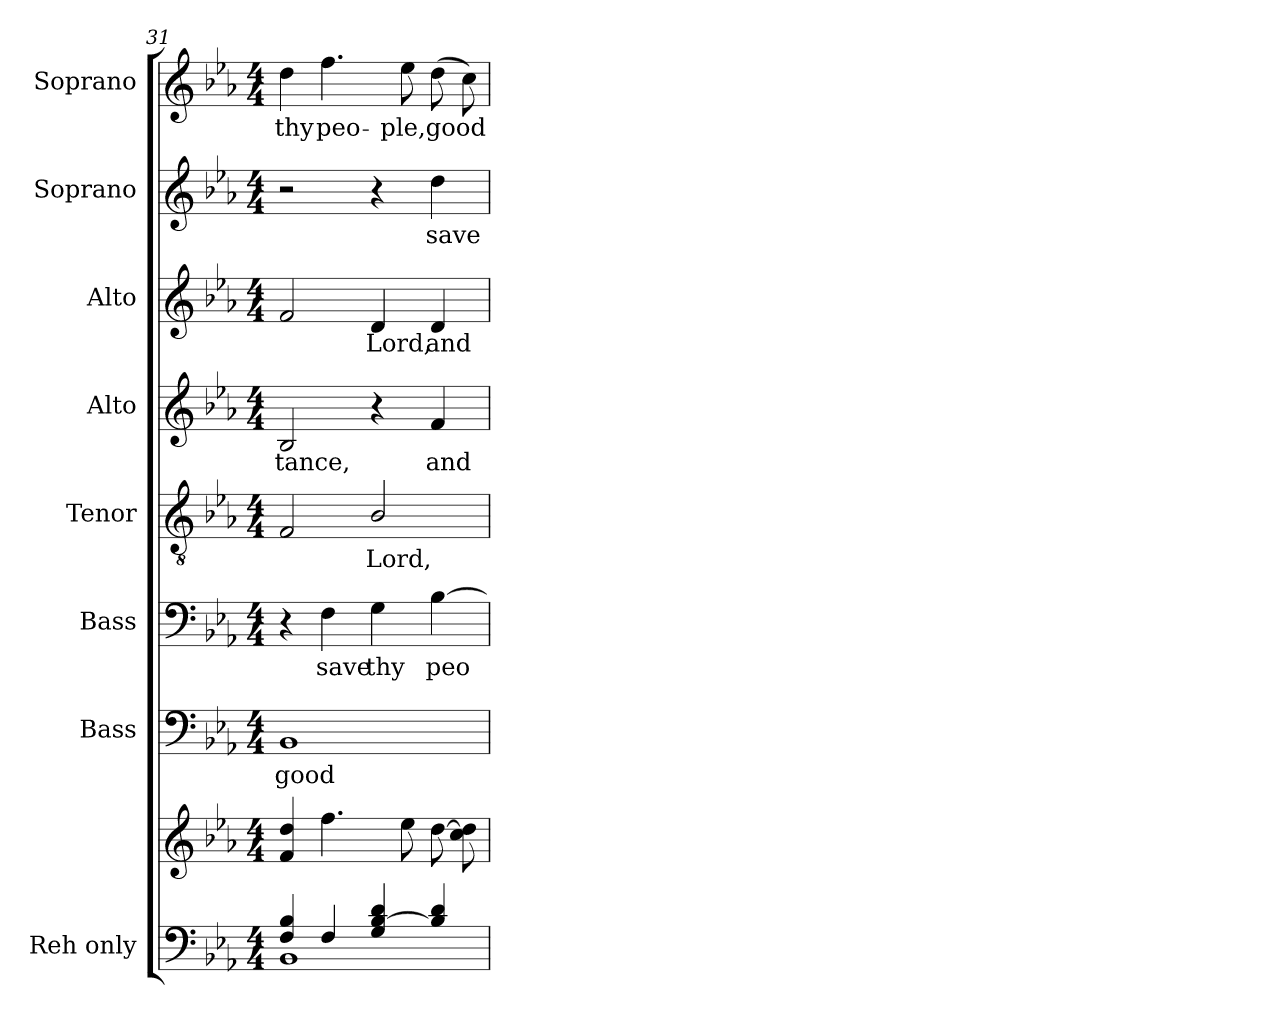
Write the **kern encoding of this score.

**kern	**kern	**kern	**text	**kern	**text	**kern	**text	**kern	**text	**kern	**text	**kern	**text	**kern	**text
*part8	*part8	*part7	*part7	*part6	*part6	*part5	*part5	*part4	*part4	*part3	*part3	*part2	*part2	*part1	*part1
*staff9	*staff8	*staff7	*staff7	*staff6	*staff6	*staff5	*staff5	*staff4	*staff4	*staff3	*staff3	*staff2	*staff2	*staff1	*staff1
*I"Reh only	*	*I"Bass	*	*I"Bass	*	*I"Tenor	*	*I"Alto	*	*I"Alto	*	*I"Soprano	*	*I"Soprano	*
*I'Reh only	*	*I'B.	*	*I'B.	*	*I'T.	*	*I'A.	*	*I'A.	*	*I'S.	*	*I'S.	*
*clefF4	*clefG2	*clefF4	*	*clefF4	*	*clefGv2	*	*clefG2	*	*clefG2	*	*clefG2	*	*clefG2	*
*	*	*	*	*	*	*ITrd7c12	*	*	*	*	*	*	*	*	*
*k[b-e-a-]	*k[b-e-a-]	*k[b-e-a-]	*	*k[b-e-a-]	*	*k[b-e-a-]	*	*k[b-e-a-]	*	*k[b-e-a-]	*	*k[b-e-a-]	*	*k[b-e-a-]	*
*E-:	*E-:	*E-:	*	*E-:	*	*E-:	*	*E-:	*	*E-:	*	*E-:	*	*E-:	*
*M4/4	*M4/4	*M4/4	*	*M4/4	*	*M4/4	*	*M4/4	*	*M4/4	*	*M4/4	*	*M4/4	*
=31	=31	=31	=31	=31	=31	=31	=31	=31	=31	=31	=31	=31	=31	=31	=31
*^	*	*	*	*	*	*	*	*	*	*	*	*	*	*	*
!	!	!	!	!LO:LY:b:color=#000000	!	!	!	!	!	!	!	!	!	!	!	!
!	!	!	!	!	!	!	!	!	!	!LO:LY:b:color=#000000	!	!	!	!	!	!
!	!	!	!	!	!	!	!	!	!	!	!	!	!	!	!	!LO:LY:b:color=#000000
4Fi/ 4B-i	1BB-i	4fi/ 4ddi	1BB-i	good	4r	.	2FFi/	.	2B-i/	-tance,	2fi/	.	2r	.	4ddi\	thy
!	!	!	!	!	!	!LO:LY:b:color=#000000	!	!	!	!	!	!	!	!	!	!
!	!	!	!	!	!	!	!	!	!	!	!	!	!	!	!	!LO:LY:b:color=#000000
4Fi/	.	4.ffi\	.	.	4Fi\	save	.	.	.	.	.	.	.	.	4.ffi\	peo-
!	!	!	!	!	!	!LO:LY:b:color=#000000	!	!	!	!	!	!	!	!	!	!
!	!	!	!	!	!	!	!	!LO:LY:b:color=#000000	!	!	!	!	!	!	!	!
!	!	!	!	!	!	!	!	!	!	!	!	!LO:LY:b:color=#000000	!	!	!	!
4Gi/ [4B-i 4di	.	.	.	.	4Gi\	thy	2BB-i/	Lord,	4r	.	4di/	Lord,	4r	.	.	.
!	!	!	!	!	!	!	!	!	!	!	!	!	!	!	!	!LO:LY:b:color=#000000
.	.	8ee-i\	.	.	.	.	.	.	.	.	.	.	.	.	8ee-i\	-ple,
!	!	!	!	!	!	!LO:LY:b:color=#000000	!	!	!	!	!	!	!	!	!	!
!	!	!	!	!	!	!	!	!	!	!LO:LY:b:color=#000000	!	!	!	!	!	!
!	!	!	!	!	!	!	!	!	!	!	!	!LO:LY:b:color=#000000	!	!	!	!
!	!	!	!	!	!	!	!	!	!	!	!	!	!	!LO:LY:b:color=#000000	!	!
!	!	!	!	!	!	!	!	!	!	!	!	!	!	!	!	!LO:LY:b:color=#000000
4B-i/] 4di	.	[8ddi\	.	.	[4B-i\	peo-	.	.	4fi/	and	4di/	and	4ddi\	save	(8ddi\	good
.	.	8cci\ 8ddi]	.	.	.	.	.	.	.	.	.	.	.	.	8cci\)	.
*v	*v	*	*	*	*	*	*	*	*	*	*	*	*	*	*	*
=	=	=	=	=	=	=	=	=	=	=	=	=	=	=	=
*-	*-	*-	*-	*-	*-	*-	*-	*-	*-	*-	*-	*-	*-	*-	*-
